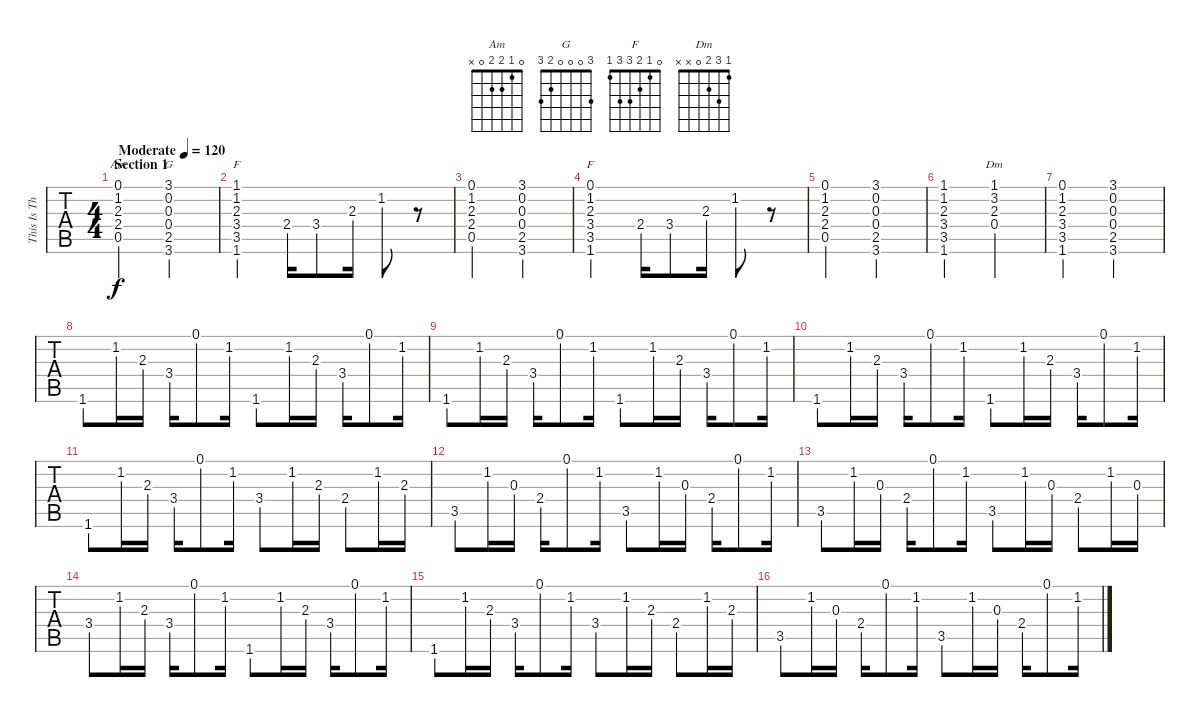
\track ("This Is That New Song" "This Is Th") {instrument acousticguitarnylon}
\staff {tabs}
\tuning (E4 B3 G3 D3 A2 E2) {hide}
\chord ("Am" 0 1 2 2 0 x)
\chord ("G" 3 0 0 0 2 3)
\chord ("F" 1 1 2 3 0 1) {barre 1}
\chord ("F" 0 1 2 3 3 1)
\chord ("Dm" 1 3 2 0 x x)
\ts (4 4)
\section ("" "Section 1")
\tempo (120 "Moderate")
\clef g2
\ks c
(0.1 1.2 2.3 2.4 0.5).2{ch "Am" dy f instrument acousticguitarnylon} (3.1 0.2 0.3 0.4 2.5 3.6).2{ch "G"} |
(1.1 1.2 2.3 3.4 3.5 1.6).2{ch "F"} 2.4.16 3.4.8 2.3.16 1.2.8 r.8 |
(0.1 1.2 2.3 2.4 0.5).2 (3.1 0.2 0.3 0.4 2.5 3.6).2 |
(0.1 1.2 2.3 3.4 3.5 1.6).2{ch "F"} 2.4.16 3.4.8 2.3.16 1.2.8 r.8 |
(0.1 1.2 2.3 2.4 0.5).2 (3.1 0.2 0.3 0.4 2.5 3.6).2 |
(1.1 1.2 2.3 3.4 3.5 1.6).2 (1.1 3.2 2.3 0.4).2{ch "Dm"} |
(0.1 1.2 2.3 3.4 3.5 1.6).2 (3.1 0.2 0.3 0.4 2.5 3.6).2 |
1.6.8 1.2.16 2.3.16 3.4.16 0.1.8 1.2.16 1.6.8 1.2.16 2.3.16 3.4.16 0.1.8 1.2.16 |
1.6.8 1.2.16 2.3.16 3.4.16 0.1.8 1.2.16 1.6.8 1.2.16 2.3.16 3.4.16 0.1.8 1.2.16 |
1.6.8 1.2.16 2.3.16 3.4.16 0.1.8 1.2.16 1.6.8 1.2.16 2.3.16 3.4.16 0.1.8 1.2.16 |
1.6.8 1.2.16 2.3.16 3.4.16 0.1.8 1.2.16 3.4.8 1.2.16 2.3.16 2.4.8 1.2.16 2.3.16 |
3.5.8 1.2.16 0.3.16 2.4.16 0.1.8 1.2.16 3.5.8 1.2.16 0.3.16 2.4.16 0.1.8 1.2.16 |
3.5.8 1.2.16 0.3.16 2.4.16 0.1.8 1.2.16 3.5.8 1.2.16 0.3.16 2.4.8 1.2.16 0.3.16 |
3.4.8 1.2.16 2.3.16 3.4.16 0.1.8 1.2.16 1.6.8 1.2.16 2.3.16 3.4.16 0.1.8 1.2.16 |
1.6.8 1.2.16 2.3.16 3.4.16 0.1.8 1.2.16 3.4.8 1.2.16 2.3.16 2.4.8 1.2.16 2.3.16 |
3.5.8 1.2.16 0.3.16 2.4.16 0.1.8 1.2.16 3.5.8 1.2.16 0.3.16 2.4.16 0.1.8 1.2.16
